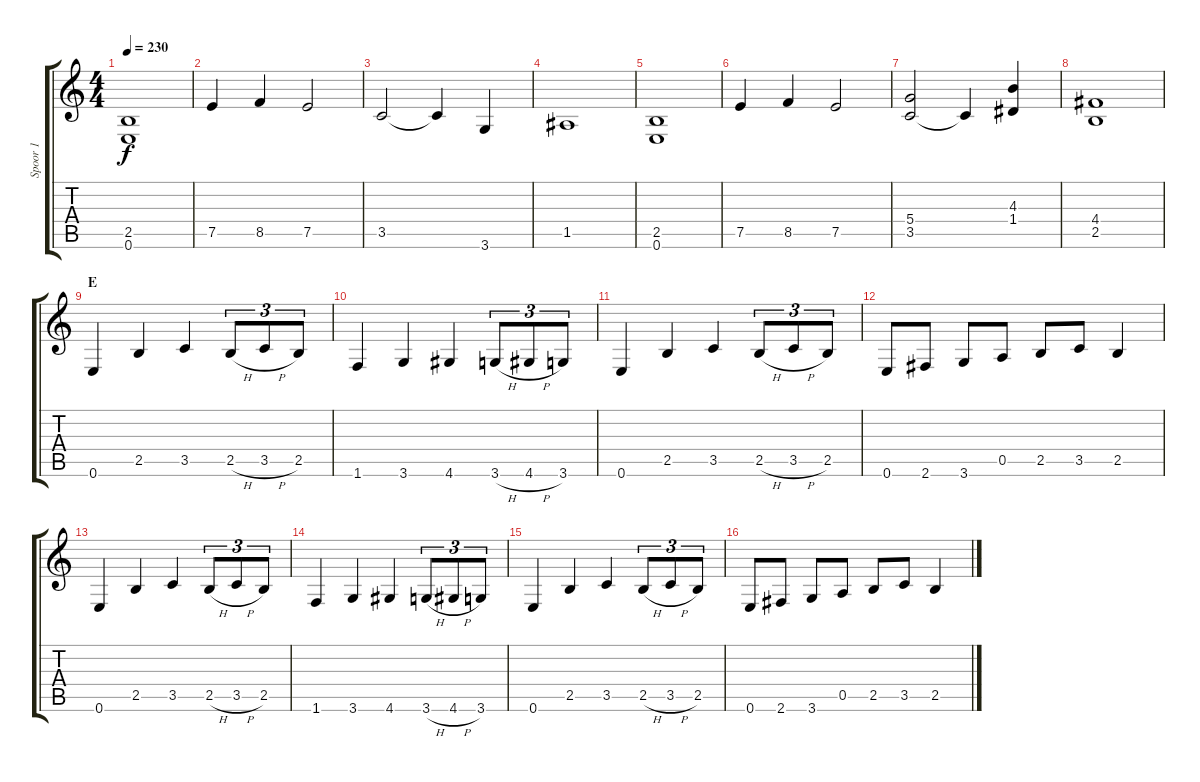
\track ("Spoor 1" "Spoor 1") {instrument overdrivenguitar}
\staff {score tabs}
\tuning (E4 B3 G3 D3 A2 E2) {hide}
\ts (4 4)
\tempo 230
\clef g2
\ks c
(2.5 0.6).1{dy f} |
7.5.4 8.5.4 7.5.2 |
3.5.2 3.5{t}.4 3.6.4 |
1.5.1 |
(2.5 0.6).1 |
7.5.4 8.5.4 7.5.2 |
(5.4 3.5).2 3.5{t}.4 (4.3 1.4).4 |
(4.4 2.5).1 |
\section ("" "E")
0.6.4 2.5.4 3.5.4 2.5{h}.8{tu (3 2)} 3.5{h}.8{tu (3 2)} 2.5.8{tu (3 2)} |
1.6.4 3.6.4 4.6.4 3.6{h}.8{tu (3 2)} 4.6{h}.8{tu (3 2)} 3.6.8{tu (3 2)} |
0.6.4 2.5.4 3.5.4 2.5{h}.8{tu (3 2)} 3.5{h}.8{tu (3 2)} 2.5.8{tu (3 2)} |
0.6.8 2.6.8 3.6.8 0.5.8 2.5.8 3.5.8 2.5.4 |
0.6.4 2.5.4 3.5.4 2.5{h}.8{tu (3 2)} 3.5{h}.8{tu (3 2)} 2.5.8{tu (3 2)} |
1.6.4 3.6.4 4.6.4 3.6{h}.8{tu (3 2)} 4.6{h}.8{tu (3 2)} 3.6.8{tu (3 2)} |
0.6.4 2.5.4 3.5.4 2.5{h}.8{tu (3 2)} 3.5{h}.8{tu (3 2)} 2.5.8{tu (3 2)} |
0.6.8 2.6.8 3.6.8 0.5.8 2.5.8 3.5.8 2.5.4
